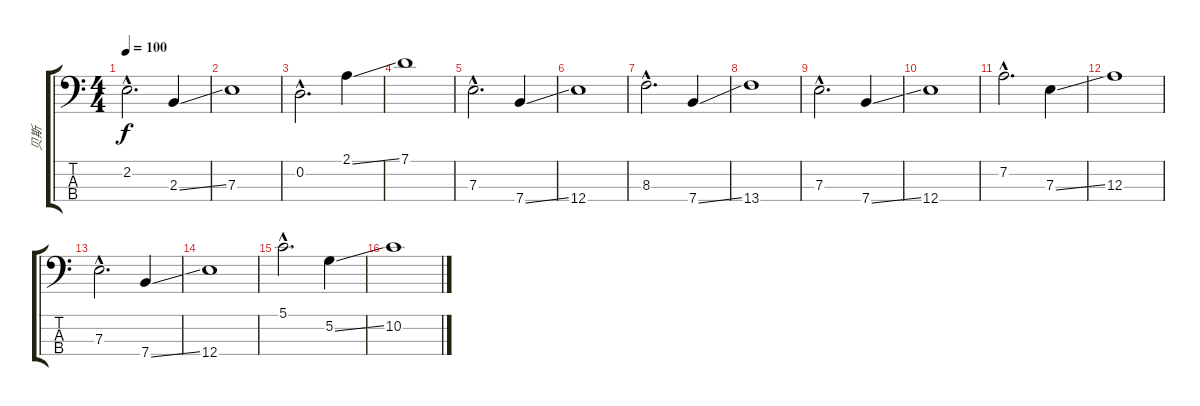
\track ("贝斯" "贝斯") {instrument electricbasspick}
\staff {score tabs}
\tuning (G2 D2 A1 E1) {hide}
\ts (4 4)
\tempo 100
\clef f4
\ks c
2.2{hac}.2{d dy f} 2.3{ss}.4 |
7.3.1 |
0.2{hac}.2{d} 2.1{ss}.4 |
7.1.1 |
7.3{hac}.2{d} 7.4{ss}.4 |
12.4.1 |
8.3{hac}.2{d} 7.4{ss}.4 |
13.4.1 |
7.3{hac}.2{d} 7.4{ss}.4 |
12.4.1 |
7.2{hac}.2{d} 7.3{ss}.4 |
12.3.1 |
7.3{hac}.2{d} 7.4{ss}.4 |
12.4.1 |
5.1{hac}.2{d} 5.2{ss}.4 |
10.2.1
